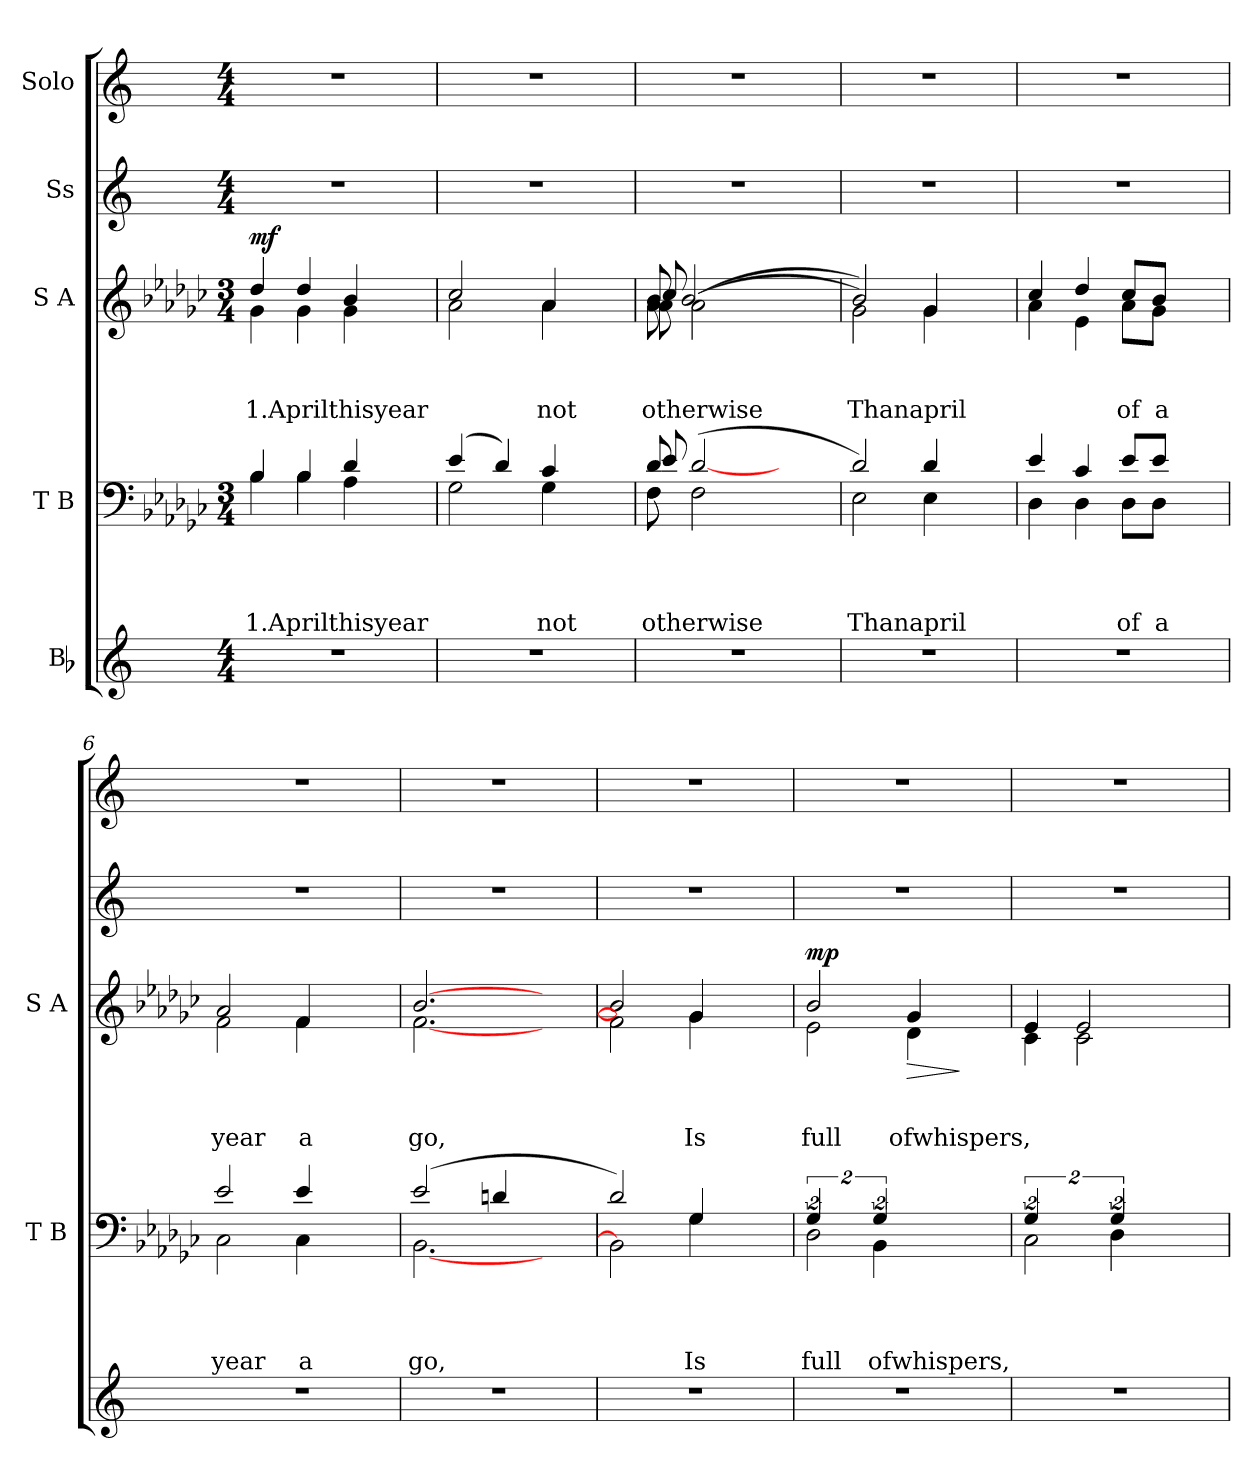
**kern	**kern	**text	**text	**text	**text	**kern	**text	**text	**text	**dynam	**kern	**kern
*part5	*part4	*part4	*part4	*part4	*part4	*part3	*part3	*part3	*part3	*part3	*part2	*part1
*staff5	*staff4	*staff4	*staff4	*staff4	*staff4	*staff3	*staff3	*staff3	*staff3	*staff3	*staff2	*staff1
*I"Bb	*I"T B	*	*	*	*	*I"S A	*	*	*	*	*I"Ss	*I"Solo
*	*I'T B	*	*	*	*	*I'S A	*	*	*	*	*	*
!!LO:PB:g=z
*clefG2	*clefF4	*	*	*	*	*clefG2	*	*	*	*	*clefG2	*clefG2
*k[]	*k[b-e-a-d-g-c-]	*	*	*	*	*k[b-e-a-d-g-c-]	*	*	*	*	*k[]	*k[]
*C:	*G-:	*	*	*	*	*G-:	*	*	*	*	*C:	*C:
*M4/4	*M3/4	*	*	*	*	*M3/4	*	*	*	*	*M4/4	*M4/4
*MM112	*MM112	*	*	*	*	*MM112	*	*	*	*	*MM112	*MM112
=1	=1	=1	=1	=1	=1	=1	=1	=1	=1	=1	=1	=1
!	!	!	!	!	!	!LO:TX:a:t=Andante (	!	!	!	!	!	!
!	!	!	!	!	!	!LO:TX:a:t=)	!	!	!	!	!	!
!	!	!	!	!	!LO:LY:a:rj	!	!	!	!LO:LY:b:rj	!LO:DY:a	!	!
*	*^	*	*	*	*	*^	*	*	*	*	*	*
1r	4B-/	4B-\	.	.	.	1.Aprilthisyear	4dd-/	4g-\	.	.	1.Aprilthisyear	mf	1r	1r
.	4B-/	4B-\	.	.	.	.	4dd-/	4g-\	.	.	.	.	.	.
.	4d-/	4A-\	.	.	.	.	4b-/	4g-\	.	.	.	.	.	.
.	4ryy	4ryy	.	.	.	.	4ryy	4ryy	.	.	.	.	.	.
=2	=2	=2	=2	=2	=2	=2	=2	=2	=2	=2	=2	=2	=2	=2
1r	(4e-/	2G-\	.	.	.	.	2cc-/	2a-\	.	.	.	.	1r	1r
.	4d-/)	.	.	.	.	.	.	.	.	.	.	.	.	.
!	!	!	!	!	!	!LO:LY:a	!	!	!	!	!LO:LY:b	!	!	!
.	4c-/	4G-\	.	.	.	not	4a-/	4a-\	.	.	not	.	.	.
.	4ryy	4ryy	.	.	.	.	4ryy	4ryy	.	.	.	.	.	.
=3	=3	=3	=3	=3	=3	=3	=3	=3	=3	=3	=3	=3	=3	=3
!	!	!	!	!	!	!LO:LY:a	!	!	!	!	!LO:LY:b	!	!	!
*	*^	*^	*	*	*	*	*^	*^	*	*	*	*	*	*
1r	8d-/	8F\	8e-/	8F\	.	.	.	otherwise	8b-/	8a-\	8cc-/	8a-\	.	.	otherwise	.	1r	1r
.	(<2F\	4.ryy	4.ryy	[>2d-/	.	.	.	.	(>(<2a-\	4.ryy	4.ryy	2b-/	.	.	.	.	.	.
.	.	2ryy	2ryy	.	.	.	.	.	.	2ryy	2ryy	.	.	.	.	.	.	.
.	4.ryy	.	.	4.ryy	.	.	.	.	4.ryy	.	.	4.ryy	.	.	.	.	.	.
=4	=4	=4	=4	=4	=4	=4	=4	=4	=4	=4	=4	=4	=4	=4	=4	=4	=4	=4
!	!	!	!	!	!	!	!	!LO:LY:a	!	!	!	!	!	!	!LO:LY:b	!	!	!
*	*	*v	*v	*v	*	*	*	*	*	*	*	*	*	*	*	*	*	*
*	*	*	*	*	*	*	*	*v	*v	*v	*	*	*	*	*	*
1r	2d-/	2E-\)	.	.	.	Thanapril	2g-\)	2b-/)	.	.	Thanapril	.	1r	1r
.	4d-/	4E-\	.	.	.	.	4g-/	4g-\	.	.	.	.	.	.
.	4ryy	4ryy	.	.	.	.	4ryy	4ryy	.	.	.	.	.	.
=5	=5	=5	=5	=5	=5	=5	=5	=5	=5	=5	=5	=5	=5	=5
1r	4e-/	4D-\	.	.	.	.	4cc-/	4a-\	.	.	.	.	1r	1r
.	4c-/	4D-\	.	.	.	.	4dd-/	4e-\	.	.	.	.	.	.
!	!	!	!	!	!	!LO:LY:a	!	!	!	!	!LO:LY:b	!	!	!
.	8e-/L	8D-\L	.	.	.	of	8cc-/L	8a-\L	.	.	of	.	.	.
!	!	!	!	!	!	!LO:LY:a	!	!	!	!	!LO:LY:b	!	!	!
.	8e-/J	8D-\J	.	.	.	a	8b-/J	8g-\J	.	.	a	.	.	.
.	4ryy	4ryy	.	.	.	.	4ryy	4ryy	.	.	.	.	.	.
=6	=6	=6	=6	=6	=6	=6	=6	=6	=6	=6	=6	=6	=6	=6
!	!	!	!	!	!	!LO:LY:a	!	!	!	!	!LO:LY:b	!	!	!
1r	2e-/	2C-\	.	.	.	year	2a-/	2f\	.	.	year	.	1r	1r
!	!	!	!	!	!	!LO:LY:a	!	!	!	!	!LO:LY:b	!	!	!
.	4e-/	4C-\	.	.	.	a	4f/	4f\	.	.	a	.	.	.
.	4ryy	4ryy	.	.	.	.	4ryy	4ryy	.	.	.	.	.	.
=7	=7	=7	=7	=7	=7	=7	=7	=7	=7	=7	=7	=7	=7	=7
!	!	!	!	!	!	!LO:LY:a	!	!	!	!	!LO:LY:b	!	!	!
1r	(2e-/	[<2.BB-\	.	.	.	go,	[>2.b-/	[<2.f\	.	.	go,	.	1r	1r
.	4dn/	.	.	.	.	.	.	.	.	.	.	.	.	.
.	4ryy	4ryy	.	.	.	.	4ryy	4ryy	.	.	.	.	.	.
=8	=8	=8	=8	=8	=8	=8	=8	=8	=8	=8	=8	=8	=8	=8
1r	2d-/)	2BB-\]	.	.	.	.	2b-/]	2f\]	.	.	.	.	1r	1r
!	!	!	!	!	!	!LO:LY:a	!	!	!	!	!LO:LY:b	!	!	!
.	4G-/	4G-\	.	.	.	Is	4g-/	4g-\	.	.	Is	.	.	.
.	4ryy	4ryy	.	.	.	.	4ryy	4ryy	.	.	.	.	.	.
=9	=9	=9	=9	=9	=9	=9	=9	=9	=9	=9	=9	=9	=9	=9
!	!	!	!	!	!	!LO:LY:a	!	!	!	!	!LO:LY:b	!LO:DY:a	!	!
*	*	*^	*	*	*	*	*	*	*	*	*	*	*	*
1r	8%3G-/	4%3D-\	4.ryy	.	.	.	full	2b-/	2e-\	.	.	full	mp	1r	1r
!	!	!	!	!	!	!	!LO:LY:a	!	!	!	!	!	!	!	!
.	8%3G-/	.	8%3BB-\	.	.	.	ofwhispers,	.	.	.	.	.	.	.	.
!	!	!	!	!	!	!	!	!	!	!	!	!LO:LY:b	!LO:HP:b	!	!
.	.	.	.	.	.	.	.	4g-/	4d-\	.	.	ofwhispers,	>	.	.
.	4ryy	4ryy	4ryy	.	.	.	.	4ryy	4ryy	.	.	.	]	.	.
=10	=10	=10	=10	=10	=10	=10	=10	=10	=10	=10	=10	=10	=10	=10	=10
1r	8%3G-/	4%3C-\	4.ryy	.	.	.	.	4e-/	4c-\	.	.	.	.	1r	1r
.	.	.	.	.	.	.	.	2e-/	2c-\	.	.	.	.	.	.
.	8%3G-/	.	8%3D-\	.	.	.	.	.	.	.	.	.	.	.	.
.	4ryy	4ryy	4ryy	.	.	.	.	4ryy	4ryy	.	.	.	.	.	.
*	*v	*v	*v	*	*	*	*	*	*	*	*	*	*	*	*
*	*	*	*	*	*	*v	*v	*	*	*	*	*	*
=	=	=	=	=	=	=	=	=	=	=	=	=
*-	*-	*-	*-	*-	*-	*-	*-	*-	*-	*-	*-	*-
